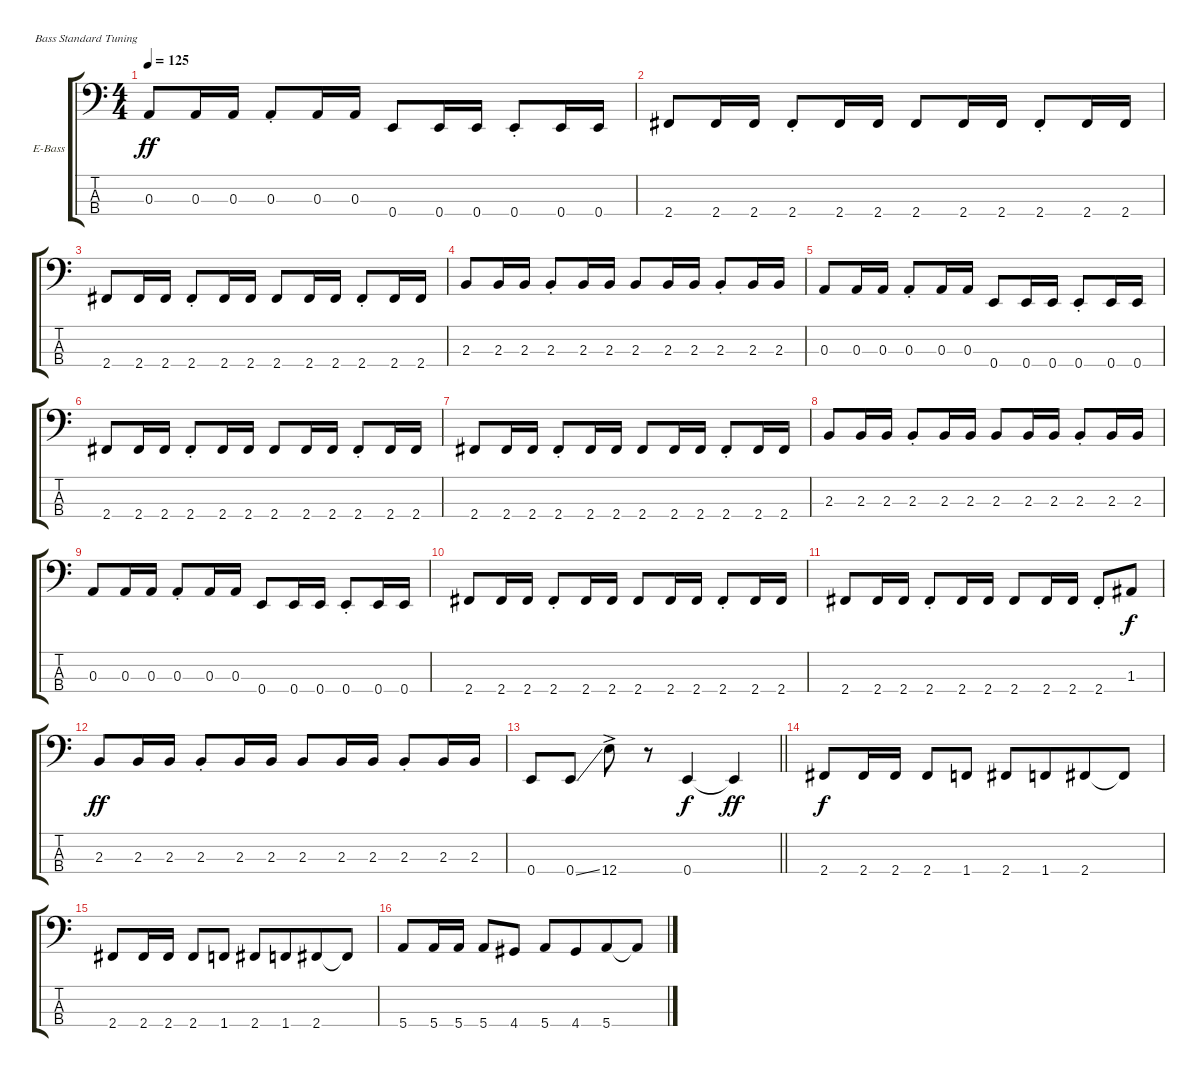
\bracketExtendMode groupsimilarinstruments
\firstSystemTrackNameOrientation horizontal
\otherSystemsTrackNameOrientation horizontal
\track ("Басс Игорь Тихомиров" "E-Bass") {instrument electricbassfinger}
\staff {score tabs}
\tuning (G2 D2 A1 E1)
\ts (4 4)
\tempo 125
\clef f4
\ks c
0.3.8{dy ff} 0.3.16 0.3.16 0.3{st}.8 0.3.16 0.3.16 0.4.8 0.4.16 0.4.16 0.4{st}.8 0.4.16 0.4.16 |
2.4.8 2.4.16 2.4.16 2.4{st}.8 2.4.16 2.4.16 2.4.8 2.4.16 2.4.16 2.4{st}.8 2.4.16 2.4.16 |
2.4.8 2.4.16 2.4.16 2.4{st}.8 2.4.16 2.4.16 2.4.8 2.4.16 2.4.16 2.4{st}.8 2.4.16 2.4.16 |
2.3.8 2.3.16 2.3.16 2.3{st}.8 2.3.16 2.3.16 2.3.8 2.3.16 2.3.16 2.3{st}.8 2.3.16 2.3.16 |
0.3.8 0.3.16 0.3.16 0.3{st}.8 0.3.16 0.3.16 0.4.8 0.4.16 0.4.16 0.4{st}.8 0.4.16 0.4.16 |
2.4.8 2.4.16 2.4.16 2.4{st}.8 2.4.16 2.4.16 2.4.8 2.4.16 2.4.16 2.4{st}.8 2.4.16 2.4.16 |
2.4.8 2.4.16 2.4.16 2.4{st}.8 2.4.16 2.4.16 2.4.8 2.4.16 2.4.16 2.4{st}.8 2.4.16 2.4.16 |
2.3.8 2.3.16 2.3.16 2.3{st}.8 2.3.16 2.3.16 2.3.8 2.3.16 2.3.16 2.3{st}.8 2.3.16 2.3.16 |
0.3.8 0.3.16 0.3.16 0.3{st}.8 0.3.16 0.3.16 0.4.8 0.4.16 0.4.16 0.4{st}.8 0.4.16 0.4.16 |
2.4.8 2.4.16 2.4.16 2.4{st}.8 2.4.16 2.4.16 2.4.8 2.4.16 2.4.16 2.4{st}.8 2.4.16 2.4.16 |
2.4.8 2.4.16 2.4.16 2.4{st}.8 2.4.16 2.4.16 2.4.8 2.4.16 2.4.16 2.4{st}.8 1.3.8{dy f} |
2.3.8{dy ff} 2.3.16 2.3.16 2.3{st}.8 2.3.16 2.3.16 2.3.8 2.3.16 2.3.16 2.3{st}.8 2.3.16 2.3.16 |
\barLineRight lightlight
0.4.8 0.4{ss}.8 12.4{ac}.8 r.8 0.4.4{dy f} 0.4{t}.4{dy ff} |
2.4.8{dy f} 2.4.16 2.4.16 2.4.8 1.4.8 2.4.8 1.4.8{beam merge} 2.4.8 2.4{t}.8 |
2.4.8 2.4.16 2.4.16 2.4.8 1.4.8 2.4.8 1.4.8{beam merge} 2.4.8 2.4{t}.8 |
5.4.8 5.4.16 5.4.16 5.4.8 4.4.8 5.4.8 4.4.8{beam merge} 5.4.8 5.4{t}.8
